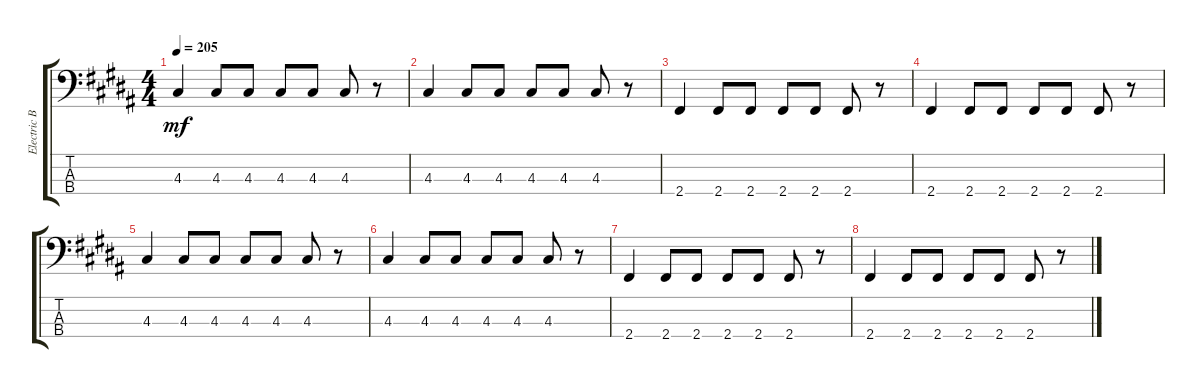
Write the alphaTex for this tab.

\track ("Electric Bass" "Electric B") {instrument electricbassfinger}
\staff {score tabs}
\tuning (G2 D2 A1 E1) {hide}
\ts (4 4)
\tempo 205
\clef f4
\ks b
4.3.4{dy mf} 4.3.8 4.3.8 4.3.8 4.3.8 4.3.8 r.8 |
4.3.4 4.3.8 4.3.8 4.3.8 4.3.8 4.3.8 r.8 |
2.4.4 2.4.8 2.4.8 2.4.8 2.4.8 2.4.8 r.8 |
2.4.4 2.4.8 2.4.8 2.4.8 2.4.8 2.4.8 r.8 |
4.3.4 4.3.8 4.3.8 4.3.8 4.3.8 4.3.8 r.8 |
4.3.4 4.3.8 4.3.8 4.3.8 4.3.8 4.3.8 r.8 |
2.4.4 2.4.8 2.4.8 2.4.8 2.4.8 2.4.8 r.8 |
2.4.4 2.4.8 2.4.8 2.4.8 2.4.8 2.4.8 r.8
